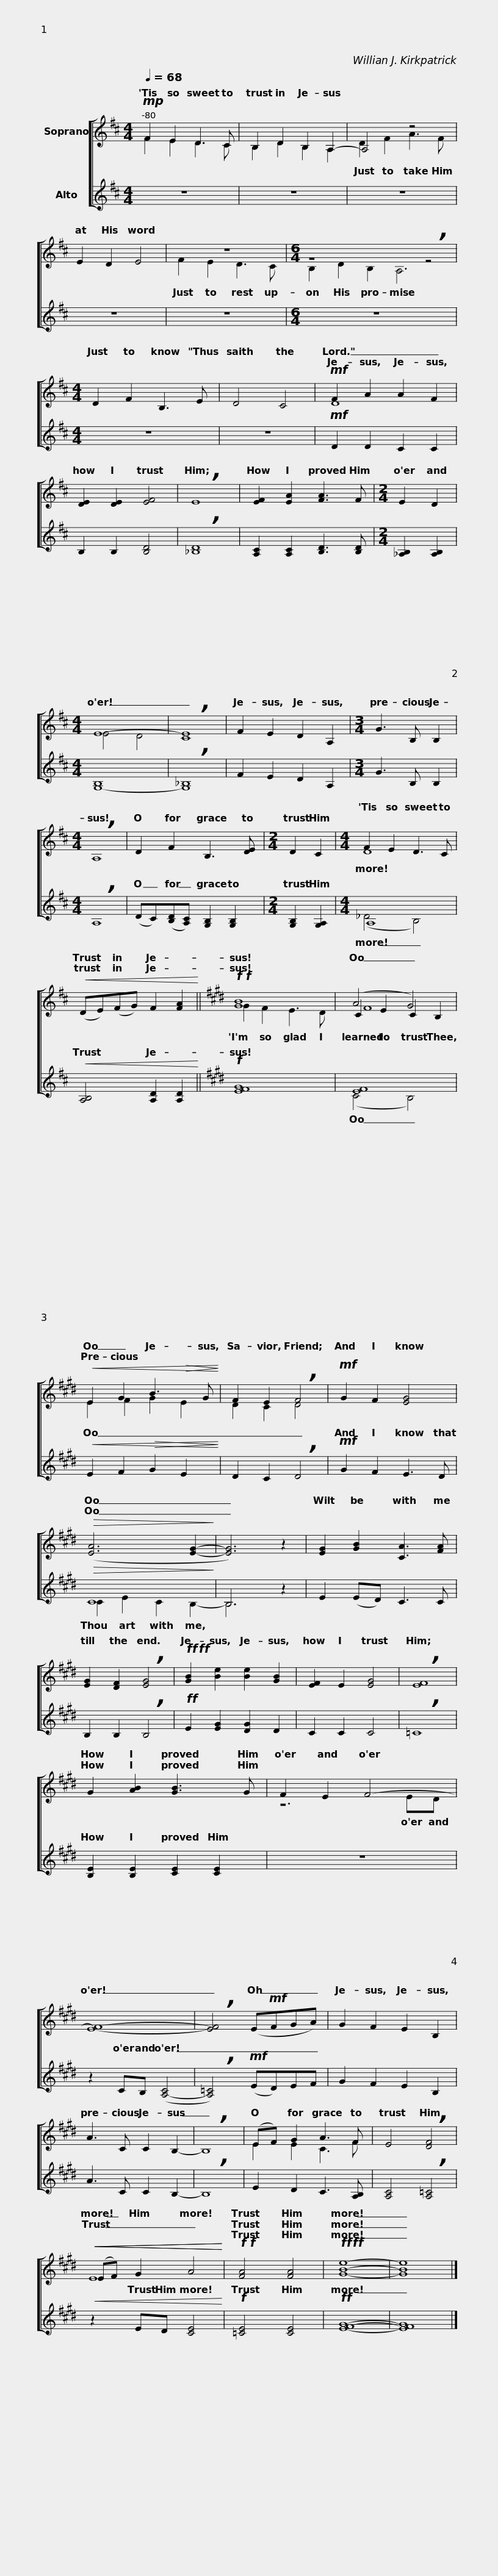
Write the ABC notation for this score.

X:1
%%score [ ( 1 2 3 ) ( 4 5 ) ]
L:1/8
Q:1/4=68
M:4/4
I:linebreak $
K:D
V:1 treble
V:2 treble
V:3 treble
V:4 treble
V:5 treble
V:1
!mp! F2 E2 D3 C | B,2 D2 B,2 A,2- | A,4 z4 | E2 D2 E4 | z8 |$ %5
[M:6/4] z8 !breath!z4 |[M:4/4] D2 F2 B,3 E | D4 C4 |!mf! F2 A2 A2 F2 | [DE]2 [DE]2 [EF]4 | %10
 !breath!E8 |$ [EF]2 [EA]2 [FA]3 F |[M:2/4] E2 D2 |[M:4/4] E8- | !breath![CE]8 | %15
 F2 E2 D2 A,2 |[M:3/4] G3 B, B,2 |[M:4/4] !breath!A,8 |$ D2 F2 B,3 [DE] |[M:2/4] D2 C2 | %20
[M:4/4] F2 E2 D3 C |!<(! (DE)(FG) F2 [FA]2!<)! ||$[K:E]!f!!f! [GB]8 | (A4 G4) |!<(! E2 G2 B3 G!<)! | %25
 F2 E2 !breath!F4 |!mf! G2 F2 [EG]4 |$!>(! ([EA]6 [EG]2-!>)! | [EG]6) z2 | [EG]2 [GB]2 [CA]3 [FA] | %30
 [EG]2 [DF]2 !breath![EG]4 |!ff!!ff! [GB]2 [Be]2 [Be]2 [GB]2 | [EF]2 E2 [EG]4 | !breath![EF]8 |$ G2 [AB]2 [GB]3 G | %35
 F2 E2 F4- | [EF]8- | !breath![EF]4 (E!mf!FGA) | G2 F2 E2 B,2 |$ A3 C C2 B,2- | %40
 !breath!B,8 | (EF) G2 A3 F | E4 !breath![DF]4 |!<(!!<(! (EF) G2 A4!<)!!<)! |$!f!!f! [FA]4 [FA]4 | %45
!ff!!ff! [GBe]8- | [GBe]8 |] %47
V:2
 F2 E2 D3 C | B,2 D2 B,2 A,2 | D2 F2 A3 F | x8 | F2 E2 D3 C |$ %5
[M:6/4] B,2 D2 B,2 A,6 |[M:4/4] x8 | x8 | D8 | x8 | %10
 x8 |$ x8 |[M:2/4] x4 |[M:4/4] E4 D4 | x8 | %15
 x8 |[M:3/4] x6 |[M:4/4] x8 |$ x8 |[M:2/4] x4 | %20
[M:4/4] D8 | x8 ||$[K:E] G2 F2 E3 D | C2 E2 C2 B,2 | E2 F2 G2!>(! E2!>)! | %25
 D2 C2 D4 | x8 |$ x8 | x8 | x8 | %30
 x8 | x8 | x8 | x8 |$ x8 | %35
 z6 ED | x8 | x8 | x8 |$ x8 | %40
 x8 | E2 E2 C3 F | x8 | E8 |$ x8 | %45
 x8 | x8 |] %47
V:3
 x8 | x8 | x8 | x8 | x8 |$ %5
[M:6/4] x12 |[M:4/4] x8 | x8 | x8 | x8 | %10
 x8 |$ x8 |[M:2/4] x4 |[M:4/4] x8 | x8 | %15
 x8 |[M:3/4] x6 |[M:4/4] x8 |$ x8 |[M:2/4] x4 | %20
[M:4/4] x8 | x8 ||$[K:E] x8 | F8 | x8 | %25
 x8 | x8 |$ x8 | x8 | x8 | %30
 x8 | x8 | x8 | x8 |$ x8 | %35
 x8 | x8 | x8 | x8 |$ x8 | %40
 x8 | x8 | x8 | x8 |$ x8 | %45
 x8 | x8 |] %47
V:4
 z8 | z8 | z8 | z8 | z8 |$ %5
[M:6/4] z12 |[M:4/4] z8 | z8 |!mf! D2 D2 C2 C2 | B,2 B,2 [B,D]4 | %10
 !breath![_B,D]8 |$ [A,C]2 [A,C]2 [B,D]3 [B,D] |[M:2/4] [_A,B,]2 [A,B,]2 |[M:4/4] [G,-B,]8 | !breath![G,_B,]8 | %15
 F2 E2 D2 A,2 |[M:3/4] G3 B, B,2 |[M:4/4] !breath!A,8 |$ (DC)([B,D][A,C]) [G,B,]2 [G,B,]2 |[M:2/4] [G,B,]2 [G,A,]2 | %20
[M:4/4] A,8 |!<(! [A,B,]4 [A,D]2 [A,D]2!<)! ||$[K:E]!f! [EFG]8 | [EF]8 |!<(! E2- F2!>(! G2 E2!<)!!>)! | %25
 D2 C2 !breath!D4 |!mf! G2 F2 E3 D |$!>(! C8!>)! | B,6 z2 | E2 (ED) C3 C | %30
 B,2 B,2 !breath!B,4 |!ff! E2 [EG]2 [DG]2 D2 | C2 C2 C4 | !breath!=C8 |$ [B,E]2 [B,E]2 [CE]2 [CE]2 | %35
 z8 | z2 CB, ([A,-C]4 | !breath![A,=C]4)!mf! (ED)EF | G2 F2 E2 B,2 |$ A3 C C2 B,2- | %40
 !breath!B,8 | E2 D2 C3 [A,B,] | [A,C]4 !breath![A,=C]4 |!<(! z2 ED [CE]4!<)! |$!f! [=CE]4 [CE]4 | %45
!ff! [EFG]8- | [EFG]8 |] %47
V:5
 x8 | x8 | x8 | x8 | x8 |$ %5
[M:6/4] x12 |[M:4/4] x8 | x8 | x8 | x8 | %10
 x8 |$ x8 |[M:2/4] x4 |[M:4/4] x8 | x8 | %15
 x8 |[M:3/4] x6 |[M:4/4] x8 |$ x8 |[M:2/4] x4 | %20
[M:4/4] (_D4 B,4) | x8 ||$[K:E] x8 | (C4 B,4) | x8 | %25
 x8 | x8 |$ C2 E2 C2 B,2- | B,6 z2 | x8 | %30
 x8 | x8 | x8 | x8 |$ x8 | %35
 x8 | x8 | x8 | x8 |$ x8 | %40
 x8 | x8 | x8 | x8 |$ x8 | %45
 x8 | x8 |] %47
